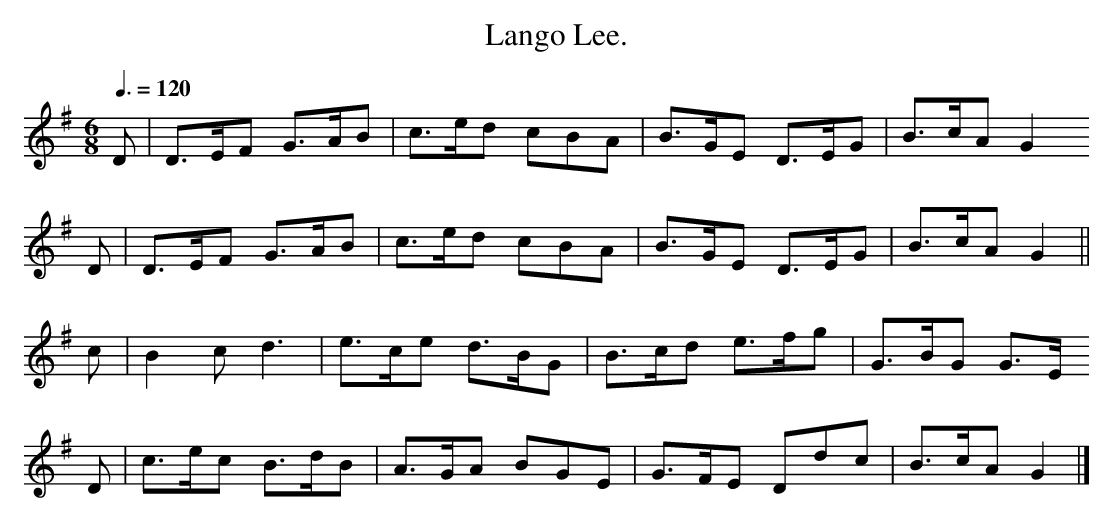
X:1
T:Lango Lee.
M:6/8
L:1/8
Q:3/8=120
K:G
D | D>EF G>AB | c>ed cBA | B>GE D>EG | B>cA G2
D | D>EF G>AB | c>ed cBA | B>GE D>EG | B>cA G2 ||
c | B2c d3 | e>ce d>BG | B>cd e>fg | G>BG G>E
D | c>ec B>dB | A>GA BGE | G>FE Ddc | B>cA G2 |]
